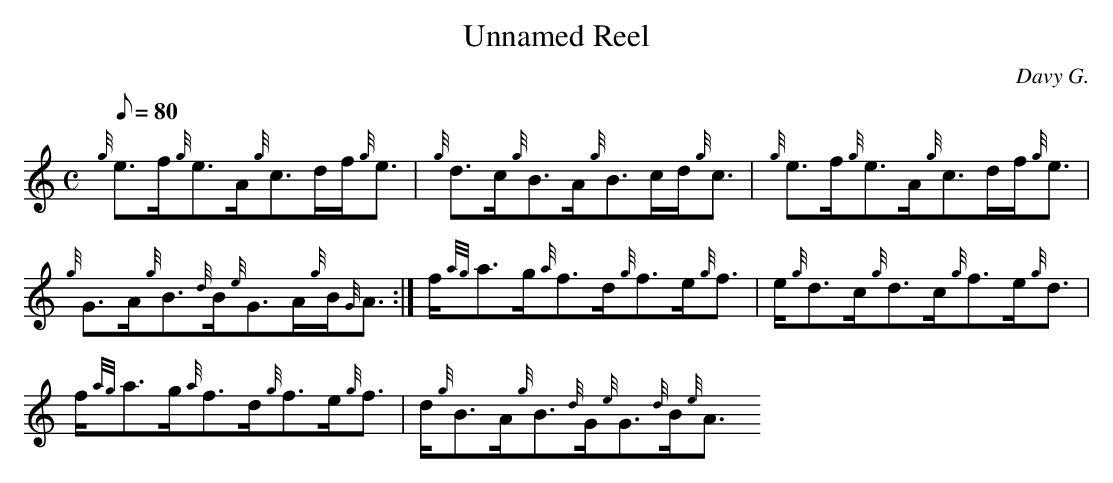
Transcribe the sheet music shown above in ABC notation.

X:1
T:Unnamed Reel
M:C
L:1/8
Q:80
C:Davy G.
K:HP
{g}e3/2f/2{g}e3/2A/2{g}c3/2d/2f/2{g}e3/2|
{g}d3/2c/2{g}B3/2A/2{g}B3/2c/2d/2{g}c3/2|
{g}e3/2f/2{g}e3/2A/2{g}c3/2d/2f/2{g}e3/2|  !
{g}G3/2A/2{g}B3/2{d}B/2{e}G3/2A/2{g}B/2{G}A3/2:|
f/2{ag}a3/2g/2{a}f3/2d/2{g}f3/2e/2{g}f3/2|
e/2{g}d3/2c/2{g}d3/2c/2{g}f3/2e/2{g}d3/2|  !
f/2{ag}a3/2g/2{a}f3/2d/2{g}f3/2e/2{g}f3/2|
d/2{g}B3/2A/2{g}B3/2{d}G/2{e}G3/2{d}B/2{e}A3/2

